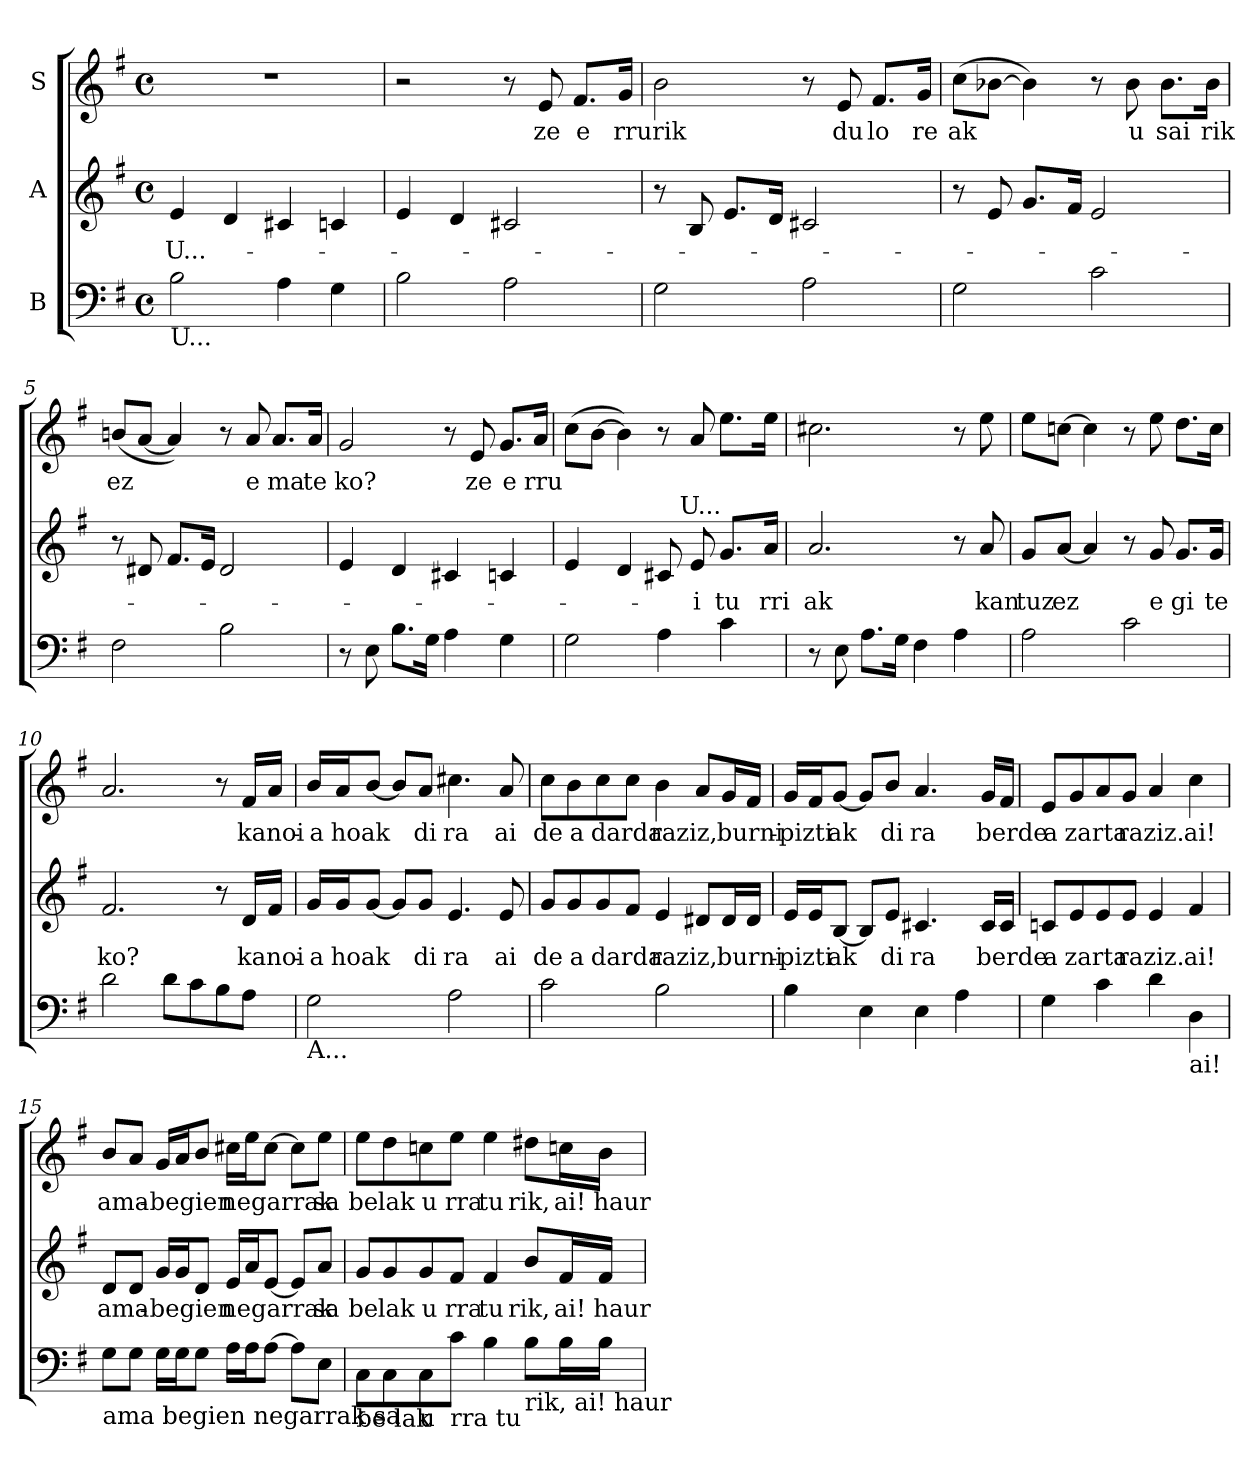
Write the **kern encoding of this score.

**kern	**kern	**text	**kern	**text
*part3	*part2	*part2	*part1	*part1
*staff3	*staff2	*staff2	*staff1	*staff1
*I"B	*I"A	*	*I"S	*
*clefF4	*clefG2	*	*clefG2	*
*k[f#]	*k[f#]	*	*k[f#]	*
*G:	*G:	*	*G:	*
*M4/4	*M4/4	*	*M4/4	*
*met(c)	*met(c)	*	*met(c)	*
=1	=1	=1	=1	=1
!LO:TX:b:t=U...	!	!	!	!
!	!	!LO:LY:b	!	!
2B\	4e/	U...-	1r	.
.	4d/	.	.	.
4A\	4c#X/	.	.	.
4G\	4cn/	.	.	.
=2	=2	=2	=2	=2
2B\	4e/	.	2r	.
.	4d/	.	.	.
2A\	2c#X/	.	8r	.
!	!	!	!	!LO:LY:b
.	.	.	8e/	ze
!	!	!	!	!LO:LY:b
.	.	.	8.f#/L	e
!	!	!	!	!LO:LY:b
.	.	.	16g/Jk	rrurik
=3	=3	=3	=3	=3
2G\	8r	.	2b\	.
.	8B/	.	.	.
.	8.e/L	.	.	.
.	16d/Jk	.	.	.
2A\	2c#X/	.	8r	.
!	!	!	!	!LO:LY:b
.	.	.	8e/	du
!	!	!	!	!LO:LY:b
.	.	.	8.f#/L	lo
!	!	!	!	!LO:LY:b
.	.	.	16g/Jk	re
!!LO:LB:g=z
=4	=4	=4	=4	=4
!	!	!	!	!LO:LY:b
2G\	8r	.	(>8cc\L	ak
.	8e/	.	[>8b-X\J	.
.	8.g/L	.	4b-\])	.
.	16f#/Jk	.	.	.
2c\	2e/	.	8r	.
!	!	!	!	!LO:LY:b
.	.	.	8b-\	u
!	!	!	!	!LO:LY:b
.	.	.	8.b-\L	sai
!	!	!	!	!LO:LY:b
.	.	.	16b-\Jk	rik
=5	=5	=5	=5	=5
!	!	!	!	!LO:LY:b
2F#\	8r	.	(<8bni/L	ez
.	8d#X/	.	[<8a/J	.
.	8.f#/L	.	4a/])	.
.	16e/Jk	.	.	.
2B\	2d#/	.	8r	.
!	!	!	!	!LO:LY:b
.	.	.	8a/	e
!	!	!	!	!LO:LY:b
.	.	.	8.a/L	ma
!	!	!	!	!LO:LY:b
.	.	.	16a/Jk	te
=6	=6	=6	=6	=6
!	!	!	!	!LO:LY:b
8r	4e/	.	2g/	ko?
8E\	.	.	.	.
8.B\L	4d/	.	.	.
16G\Jk	.	.	.	.
4A\	4c#X/	.	8r	.
!	!	!	!	!LO:LY:b
.	.	.	8e/	ze
!	!	!	!	!LO:LY:b
4G\	4cn/	.	8.g/L	e
!	!	!	!	!LO:LY:b
.	.	.	16a/Jk	rru
!!LO:LB:g=z
=7	=7	=7	=7	=7
!	!LO:TX:a:t=rik	!	!	!
*	*^	*	*	*
2G\	4e/	2ryy	.	(>8cc\L	.
.	.	.	.	[>8b\J	.
.	4d/	.	.	4b\])	.
4A\	8c#X/	16.ryy	.	8r	.
!	!	!LO:TX:a:t=U...	!	!	!
.	.	4ryy	.	.	.
!	!	!	!LO:LY:b	!	!
.	8e/	.	-i	8a/	.
!	!	!	!LO:LY:b	!	!
4c\	8.g/L	.	tu	8.ee\L	.
.	.	8ryy	.	.	.
!	!	!	!LO:LY:b	!	!
.	16a/Jk	.	rri	16ee\Jk	.
.	.	32ryy	.	.	.
=8	=8	=8	=8	=8	=8
!	!	!	!LO:LY:b	!	!
*	*v	*v	*	*	*
8r	2.a/	ak	2.cc#X\	.
8E\	.	.	.	.
8.A\L	.	.	.	.
16G\Jk	.	.	.	.
4F#\	.	.	.	.
4A\	8r	.	8r	.
!	!	!LO:LY:b	!	!
.	8a/	kan	8ee\	.
=9	=9	=9	=9	=9
!	!	!LO:LY:b	!	!
2A\	8g/L	tuz	8ee\L	.
!	!	!LO:LY:b	!	!
.	[<8a/J	ez	[>8ccn\J	.
.	4a/]	.	4cc\]	.
2c\	8r	.	8r	.
!	!	!LO:LY:b	!	!
.	8g/	e	8ee\	.
!	!	!LO:LY:b	!	!
.	8.g/L	gi	8.dd\L	.
!	!	!LO:LY:b	!	!
.	16g/Jk	te	16cc\Jk	.
!!LO:PB:g=z
=10	=10	=10	=10	=10
!	!	!LO:LY:b	!	!
2d\	2.f#/	ko?	2.a/	.
8d\L	.	.	.	.
8c\	.	.	.	.
8B\	8r	.	8r	.
!	!	!LO:LY:b	!	!LO:LY:b
8A\J	16d/LL	kanoi-	16f#/LL	kanoi-
.	16f#/JJ	.	16a/JJ	.
=11	=11	=11	=11	=11
!LO:TX:b:t=A...	!	!	!	!
!	!	!LO:LY:b	!	!LO:LY:b
2G\	16g/LL	-a	16b/LL	-a
!	!	!LO:LY:b	!	!LO:LY:b
.	16g/J	ho	16a/J	ho
!	!	!LO:LY:b	!	!LO:LY:b
.	[<8g/J	ak	[<8b/J	ak
.	8g/L]	.	8b/L]	.
!	!	!LO:LY:b	!	!LO:LY:b
.	8g/J	di	8a/J	di
!	!	!LO:LY:b	!	!LO:LY:b
2A\	4.e/	ra	4.cc#X\	ra
!	!	!LO:LY:b	!	!LO:LY:b
.	8e/	ai	8a/	ai
=12	=12	=12	=12	=12
!	!	!LO:LY:b	!	!LO:LY:b
2c\	8g/L	de	8cc\L	de
!	!	!LO:LY:b	!	!LO:LY:b
.	8g/	a	8b\	a
!	!	!LO:LY:b	!	!LO:LY:b
.	8g/	darda	8cc\	darda
.	8f#/J	.	8cc\J	.
!	!	!LO:LY:b	!	!LO:LY:b
2B\	4e/	ra	4b\	ra
!	!	!LO:LY:b	!	!LO:LY:b
.	8d#X/L	ziz,	8a/L	ziz,
!	!	!LO:LY:b	!	!LO:LY:b
.	16d#/L	burni-	16g/L	burni-
.	16d#/JJ	.	16f#/JJ	.
!!LO:LB:g=z
=13	=13	=13	=13	=13
!	!	!LO:LY:b	!	!LO:LY:b
4B\	16e/LL	-pizti	16g/LL	-pizti
.	16e/J	.	16f#/J	.
!	!	!LO:LY:b	!	!LO:LY:b
.	[<8B/J	ak	[<8g/J	ak
4E\	8B/L]	.	8g/L]	.
!	!	!LO:LY:b	!	!LO:LY:b
.	8e/J	di	8b/J	di
!	!	!LO:LY:b	!	!LO:LY:b
4E\	4.c#X/	ra	4.a/	ra
4A\	.	.	.	.
!	!	!LO:LY:b	!	!LO:LY:b
.	16c#/LL	berde	16g/LL	berde
.	16c#/JJ	.	16f#/JJ	.
=14	=14	=14	=14	=14
!	!	!LO:LY:b	!	!LO:LY:b
4G\	8cni/L	a	8e/L	a
!	!	!LO:LY:b	!	!LO:LY:b
.	8e/	zarta	8g/	zarta
4c\	8e/	.	8a/	.
!	!	!LO:LY:b	!	!LO:LY:b
.	8e/J	raziz.	8g/J	raziz.
4d\	4e/	.	4a/	.
!LO:TX:b:t=ai!	!	!	!	!
!	!	!LO:LY:b	!	!LO:LY:b
4D\	4f#/	ai!	4cc\	ai!
=15	=15	=15	=15	=15
!LO:TX:b:t=ama begien negarrak sa	!	!	!	!
!	!	!LO:LY:b	!	!LO:LY:b
8G\L	8d/L	ama-	8b/L	ama-
8G\J	8d/J	.	8a/J	.
!	!	!LO:LY:b	!	!LO:LY:b
16G\LL	16g/LL	-begien	16g/LL	-begien
16G\J	16g/J	.	16a/J	.
8G\J	8d/J	.	8b/J	.
!	!	!LO:LY:b	!	!LO:LY:b
16A\LL	16e/LL	negarrak	16cc#X\LL	negarrak
16A\J	16a/J	.	16ee\J	.
[>8A\J	[<8e/J	.	[>8cc#\J	.
8A\L]	8e/L]	.	8cc#\L]	.
!	!	!LO:LY:b	!	!LO:LY:b
8E\J	8a/J	sa	8ee\J	sa
!!LO:LB:g=z
=16	=16	=16	=16	=16
!LO:TX:b:t=be lak	!	!	!	!
!	!	!LO:LY:b	!	!LO:LY:b
8C\L	8g/L	be	8ee\L	be
!	!	!LO:LY:b	!	!LO:LY:b
8C\	8g/	lak	8dd\	lak
!LO:TX:b:t=u	!	!	!	!
!	!	!LO:LY:b	!	!LO:LY:b
8C\	8g/	u	8ccn\	u
!LO:TX:b:t=rra tu	!	!	!	!
!	!	!LO:LY:b	!	!LO:LY:b
8c\J	8f#/J	rra	8ee\J	rra
!	!	!LO:LY:b	!	!LO:LY:b
4B\	4f#/	tu	4ee\	tu
!LO:TX:b:t=rik, ai! haur	!	!	!	!
!	!	!LO:LY:b	!	!LO:LY:b
8B\L	8b/L	rik,	8dd#X\L	rik,
!	!	!LO:LY:b	!	!LO:LY:b
16B\L	16f#/L	ai!	16ccn\L	ai!
!	!	!LO:LY:b	!	!LO:LY:b
16B\JJ	16f#/JJ	haur	16b\JJ	haur
=	=	=	=	=
*-	*-	*-	*-	*-
